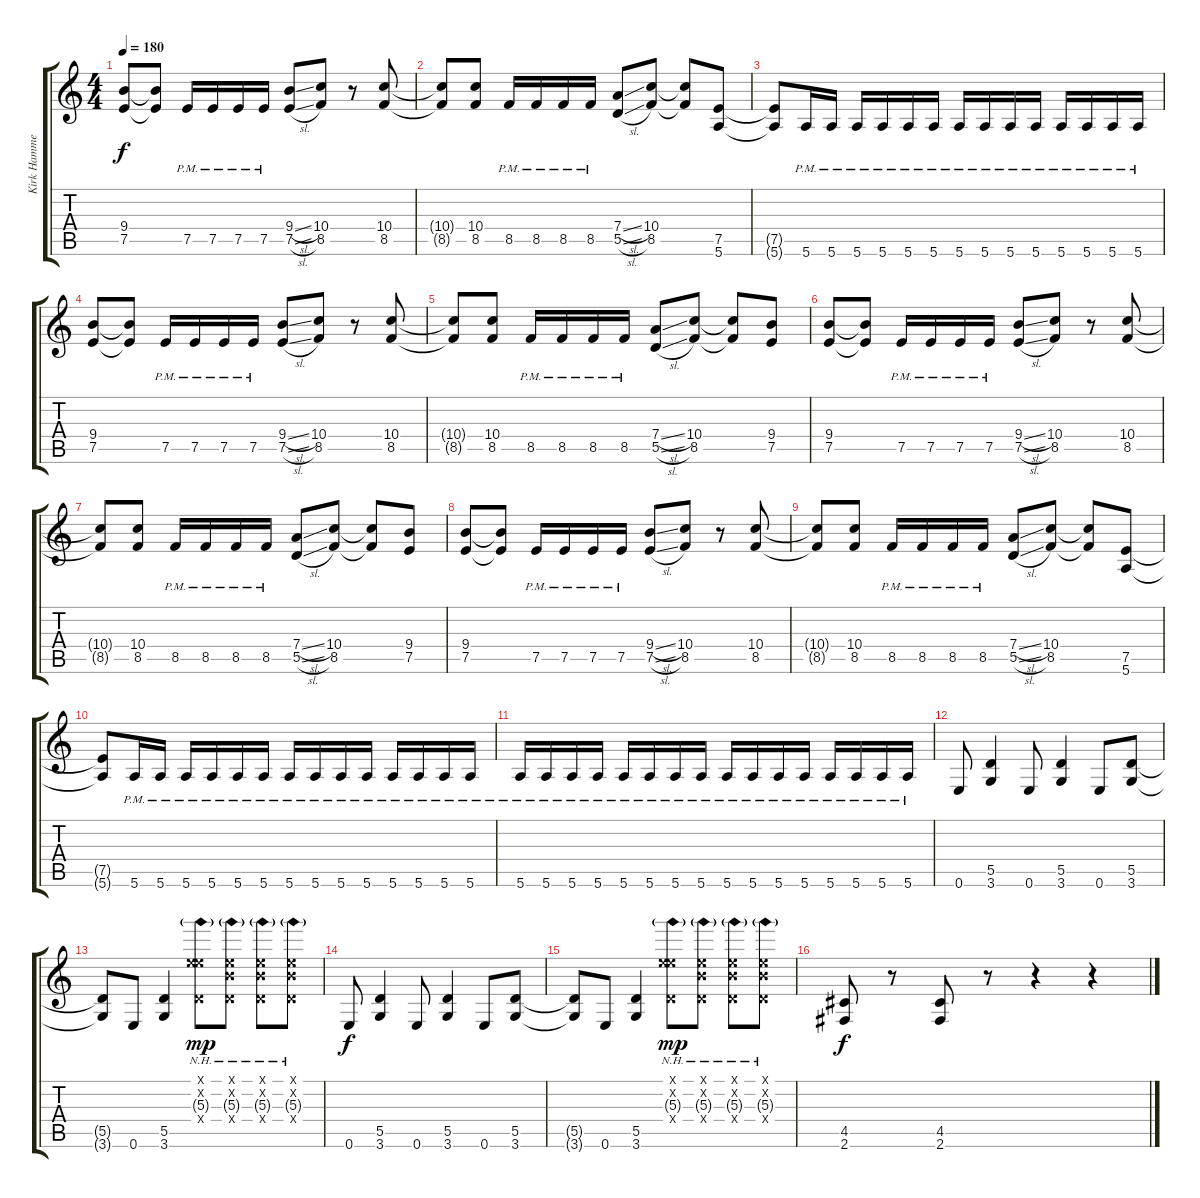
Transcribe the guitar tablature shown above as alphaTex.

\track ("Kirk Hammet (Rythm)" "Kirk Hamme") {instrument distortionguitar}
\staff {score tabs}
\tuning (E4 B3 G3 D3 A2 E2) {hide}
\ts (4 4)
\tempo 180
\clef g2
\ks c
(9.4 7.5).8{dy f} (9.4{t} 7.5{t}).8 7.5{pm}.16 7.5{pm}.16 7.5{pm}.16 7.5{pm}.16 (9.4{sl} 7.5{sl}).8 (10.4 8.5).8 r.8 (10.4 8.5).8 |
(10.4{t} 8.5{t}).8 (10.4 8.5).8 8.5{pm}.16 8.5{pm}.16 8.5{pm}.16 8.5{pm}.16 (7.4{sl} 5.5{sl}).8 (10.4 8.5).8 (10.4{t} 8.5{t}).8 (7.5 5.6).8 |
(7.5{t} 5.6{t}).8 5.6{pm}.16 5.6{pm}.16 5.6{pm}.16 5.6{pm}.16 5.6{pm}.16 5.6{pm}.16 5.6{pm}.16 5.6{pm}.16 5.6{pm}.16 5.6{pm}.16 5.6{pm}.16 5.6{pm}.16 5.6{pm}.16 5.6{pm}.16 |
(9.4 7.5).8 (9.4{t} 7.5{t}).8 7.5{pm}.16 7.5{pm}.16 7.5{pm}.16 7.5{pm}.16 (9.4{sl} 7.5{sl}).8 (10.4 8.5).8 r.8 (10.4 8.5).8 |
(10.4{t} 8.5{t}).8 (10.4 8.5).8 8.5{pm}.16 8.5{pm}.16 8.5{pm}.16 8.5{pm}.16 (7.4{sl} 5.5{sl}).8 (10.4 8.5).8 (10.4{t} 8.5{t}).8 (9.4 7.5).8 |
(9.4 7.5).8 (9.4{t} 7.5{t}).8 7.5{pm}.16 7.5{pm}.16 7.5{pm}.16 7.5{pm}.16 (9.4{sl} 7.5{sl}).8 (10.4 8.5).8 r.8 (10.4 8.5).8 |
(10.4{t} 8.5{t}).8 (10.4 8.5).8 8.5{pm}.16 8.5{pm}.16 8.5{pm}.16 8.5{pm}.16 (7.4{sl} 5.5{sl}).8 (10.4 8.5).8 (10.4{t} 8.5{t}).8 (9.4 7.5).8 |
(9.4 7.5).8 (9.4{t} 7.5{t}).8 7.5{pm}.16 7.5{pm}.16 7.5{pm}.16 7.5{pm}.16 (9.4{sl} 7.5{sl}).8 (10.4 8.5).8 r.8 (10.4 8.5).8 |
(10.4{t} 8.5{t}).8 (10.4 8.5).8 8.5{pm}.16 8.5{pm}.16 8.5{pm}.16 8.5{pm}.16 (7.4{sl} 5.5{sl}).8 (10.4 8.5).8 (10.4{t} 8.5{t}).8 (7.5 5.6).8 |
(7.5{t} 5.6{t}).8 5.6{pm}.16 5.6{pm}.16 5.6{pm}.16 5.6{pm}.16 5.6{pm}.16 5.6{pm}.16 5.6{pm}.16 5.6{pm}.16 5.6{pm}.16 5.6{pm}.16 5.6{pm}.16 5.6{pm}.16 5.6{pm}.16 5.6{pm}.16 |
5.6{pm}.16 5.6{pm}.16 5.6{pm}.16 5.6{pm}.16 5.6{pm}.16 5.6{pm}.16 5.6{pm}.16 5.6{pm}.16 5.6{pm}.16 5.6{pm}.16 5.6{pm}.16 5.6{pm}.16 5.6{pm}.16 5.6{pm}.16 5.6{pm}.16 5.6{pm}.16 |
0.6.8 (5.5 3.6).4 0.6.8 (5.5 3.6).4 0.6.8 (5.5 3.6).8 |
(5.5{t} 3.6{t}).8 0.6.8 (5.5 3.6).4 (0.1{x} 5.2{x} 5.3{nh g} 0.4{x}).8{dy mp} (0.1{x} 0.2{x} 5.3{nh g} 0.4{x}).8 (0.1{x} 0.2{x} 5.3{nh g} 0.4{x}).8 (0.1{x} 0.2{x} 5.3{nh g} 0.4{x}).8 |
0.6.8{dy f} (5.5 3.6).4 0.6.8 (5.5 3.6).4 0.6.8 (5.5 3.6).8 |
(5.5{t} 3.6{t}).8 0.6.8 (5.5 3.6).4 (0.1{x} 5.2{x} 5.3{nh g} 0.4{x}).8{dy mp} (0.1{x} 0.2{x} 5.3{nh g} 0.4{x}).8 (0.1{x} 0.2{x} 5.3{nh g} 0.4{x}).8 (0.1{x} 0.2{x} 5.3{nh g} 0.4{x}).8 |
(4.5 2.6).8{dy f} r.8 (4.5 2.6).8 r.8 r.4 r.4
